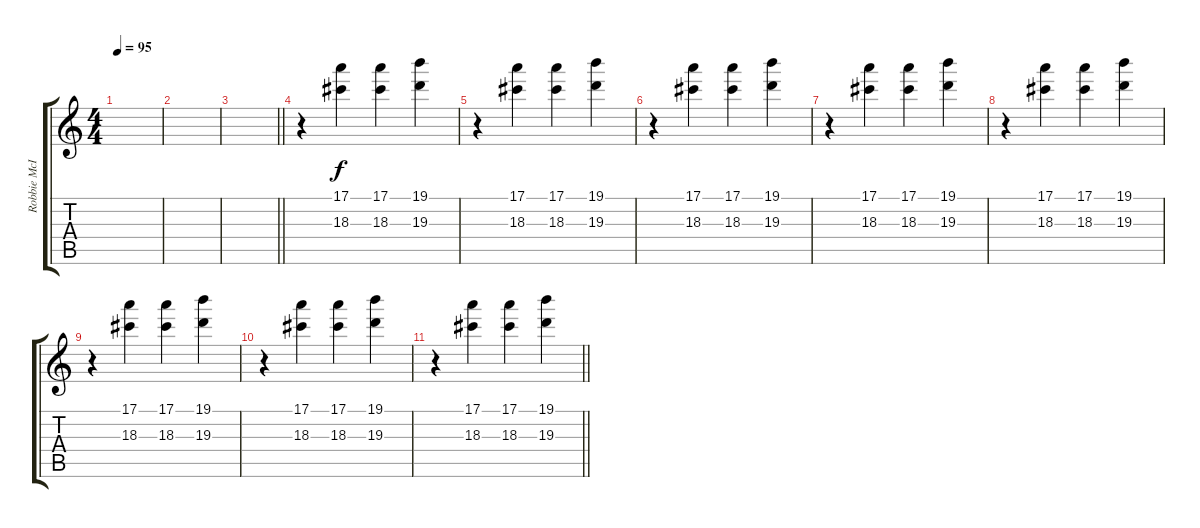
\track ("Robbie McIntosh" "Robbie McI") {instrument electricguitarclean}
\staff {score tabs}
\tuning (E4 B3 G3 D3 A2 E2) {hide}
\ts (4 4)
\tempo 95
\clef g2
\ks c
|
|
\barLineRight lightlight
|
r.4 (17.1 18.3).4 (17.1 18.3).4 (19.1 19.3).4 |
r.4 (17.1 18.3).4 (17.1 18.3).4 (19.1 19.3).4 |
r.4 (17.1 18.3).4 (17.1 18.3).4 (19.1 19.3).4 |
r.4 (17.1 18.3).4 (17.1 18.3).4 (19.1 19.3).4 |
r.4 (17.1 18.3).4 (17.1 18.3).4 (19.1 19.3).4 |
r.4 (17.1 18.3).4 (17.1 18.3).4 (19.1 19.3).4 |
r.4 (17.1 18.3).4 (17.1 18.3).4 (19.1 19.3).4 |
\barLineRight lightlight
r.4 (17.1 18.3).4 (17.1 18.3).4 (19.1 19.3).4
